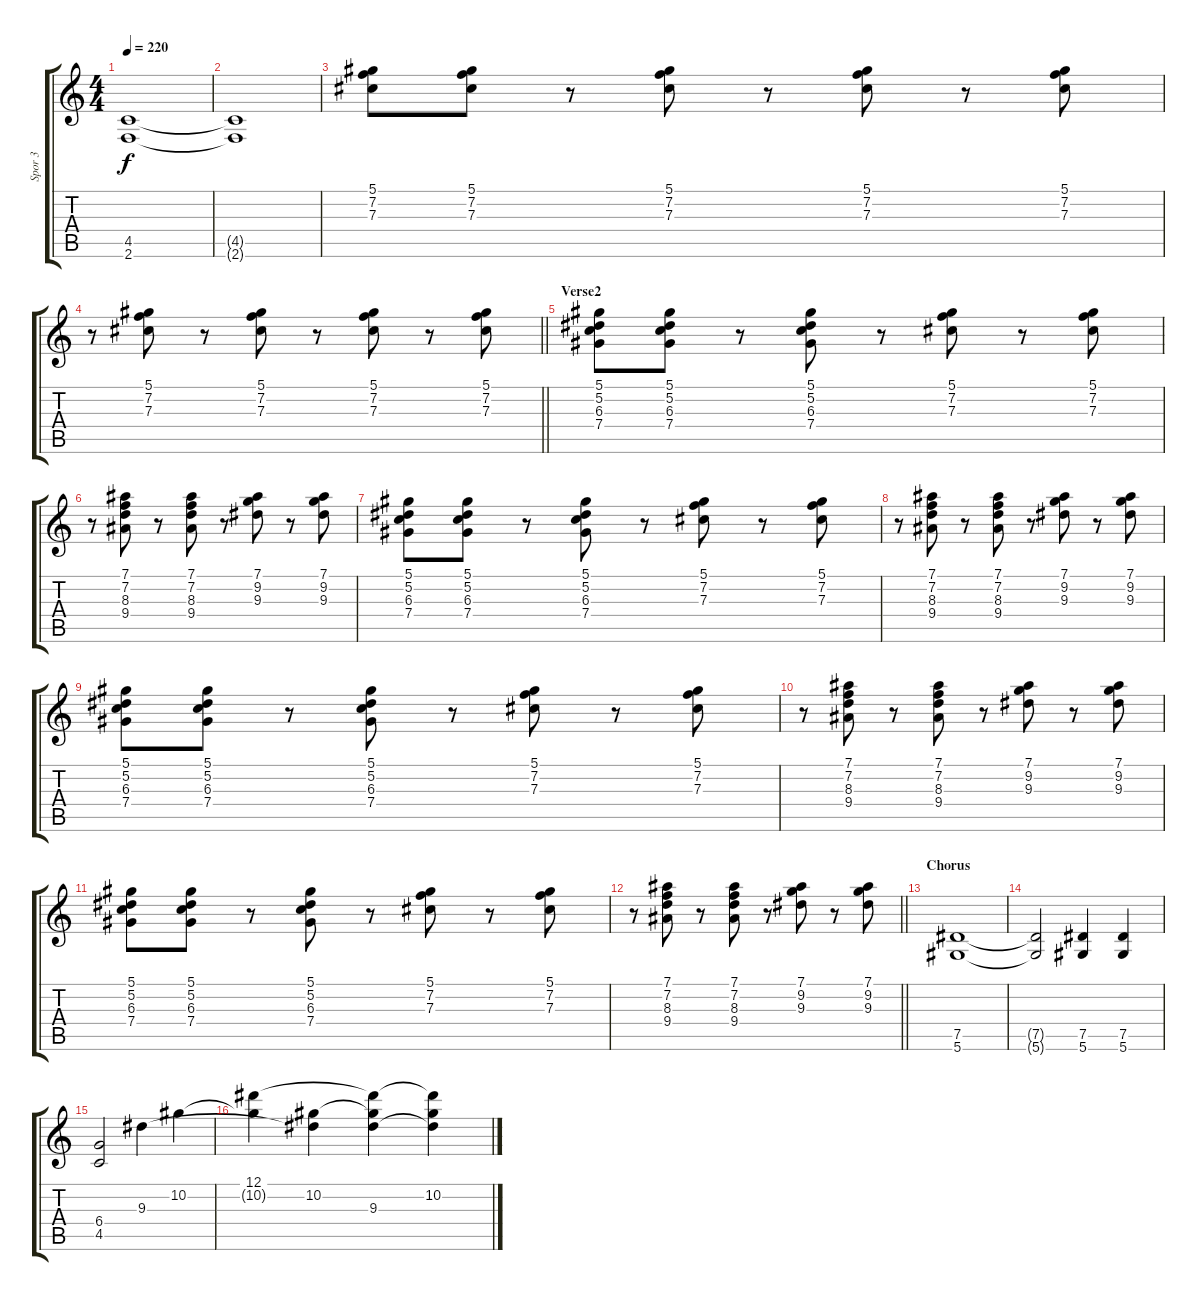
\track ("Spor 3" "Spor 3") {instrument acousticguitarsteel}
\staff {score tabs}
\tuning (Eb4 Bb3 Gb3 Db3 Ab2 Eb2) {hide}
\ts (4 4)
\tempo 220
\clef g2
\ks c
(4.5 2.6).1{dy f} |
(4.5{t} 2.6{t}).1 |
(5.1 7.2 7.3).8{instrument acousticguitarsteel} (5.1 7.2 7.3).8 r.8 (5.1 7.2 7.3).8 r.8 (5.1 7.2 7.3).8 r.8 (5.1 7.2 7.3).8 |
\barLineRight lightlight
r.8 (5.1 7.2 7.3).8 r.8 (5.1 7.2 7.3).8 r.8 (5.1 7.2 7.3).8 r.8 (5.1 7.2 7.3).8 |
\section ("" "Verse2")
(5.1 5.2 6.3 7.4).8 (5.1 5.2 6.3 7.4).8 r.8 (5.1 5.2 6.3 7.4).8 r.8 (5.1 7.2 7.3).8 r.8 (5.1 7.2 7.3).8 |
r.8 (7.1 7.2 8.3 9.4).8 r.8 (7.1 7.2 8.3 9.4).8 r.8 (7.1 9.2 9.3).8 r.8 (7.1 9.2 9.3).8 |
(5.1 5.2 6.3 7.4).8 (5.1 5.2 6.3 7.4).8 r.8 (5.1 5.2 6.3 7.4).8 r.8 (5.1 7.2 7.3).8 r.8 (5.1 7.2 7.3).8 |
r.8 (7.1 7.2 8.3 9.4).8 r.8 (7.1 7.2 8.3 9.4).8 r.8 (7.1 9.2 9.3).8 r.8 (7.1 9.2 9.3).8 |
(5.1 5.2 6.3 7.4).8 (5.1 5.2 6.3 7.4).8 r.8 (5.1 5.2 6.3 7.4).8 r.8 (5.1 7.2 7.3).8 r.8 (5.1 7.2 7.3).8 |
r.8 (7.1 7.2 8.3 9.4).8 r.8 (7.1 7.2 8.3 9.4).8 r.8 (7.1 9.2 9.3).8 r.8 (7.1 9.2 9.3).8 |
(5.1 5.2 6.3 7.4).8 (5.1 5.2 6.3 7.4).8 r.8 (5.1 5.2 6.3 7.4).8 r.8 (5.1 7.2 7.3).8 r.8 (5.1 7.2 7.3).8 |
\barLineRight lightlight
r.8 (7.1 7.2 8.3 9.4).8 r.8 (7.1 7.2 8.3 9.4).8 r.8 (7.1 9.2 9.3).8 r.8 (7.1 9.2 9.3).8 |
\section ("" "Chorus")
(7.5 5.6).1{instrument overdrivenguitar} |
(7.5{t} 5.6{t}).2 (7.5 5.6).4 (7.5 5.6).4 |
(6.4 4.5).2 9.3.4 10.2.4 |
(12.1 10.2{t}).4 (10.2 9.3{t}).4 (12.1{t} 10.2{t} 9.3).4 (12.1{t} 10.2 9.3{t}).4
